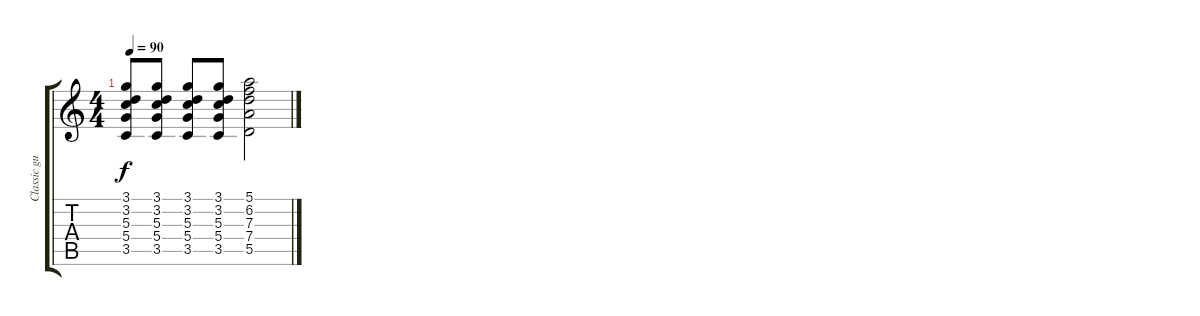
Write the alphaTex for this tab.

\track ("Classic guitar" "Classic gu") {instrument acousticguitarnylon}
\staff {score tabs}
\tuning (E4 B3 G3 D3 A2 E2) {hide}
\ts (4 4)
\tempo 90
\clef g2
\ks c
(3.1 3.2 5.3 5.4 3.5).8{dy f} (3.1 3.2 5.3 5.4 3.5).8 (3.1 3.2 5.3 5.4 3.5).8 (3.1 3.2 5.3 5.4 3.5).8 (5.1 6.2 7.3 7.4 5.5).2
